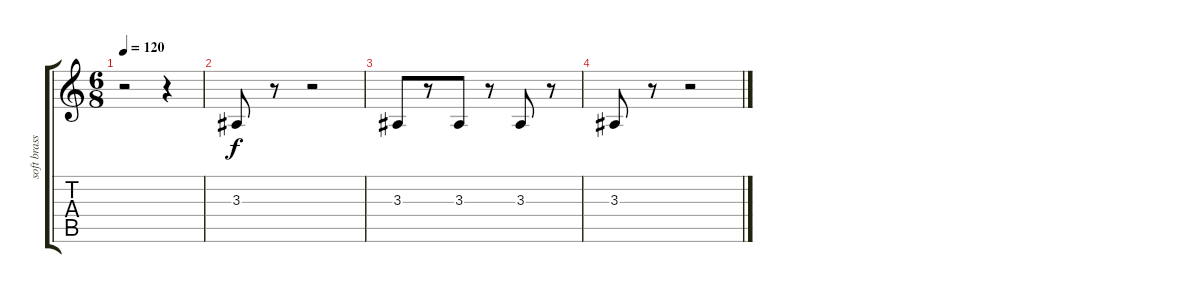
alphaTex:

\track ("soft brass" "soft brass") {instrument trumpet}
\staff {score tabs}
\tuning (E4 B3 G3 D3 A2 E2) {hide}
\ts (6 8)
\tempo 120
\clef g2
\ks c
r.2{dy f} r.4 |
3.3.8 r.8 r.2 |
3.3.8 r.8 3.3.8 r.8 3.3.8 r.8 |
3.3.8 r.8 r.2
